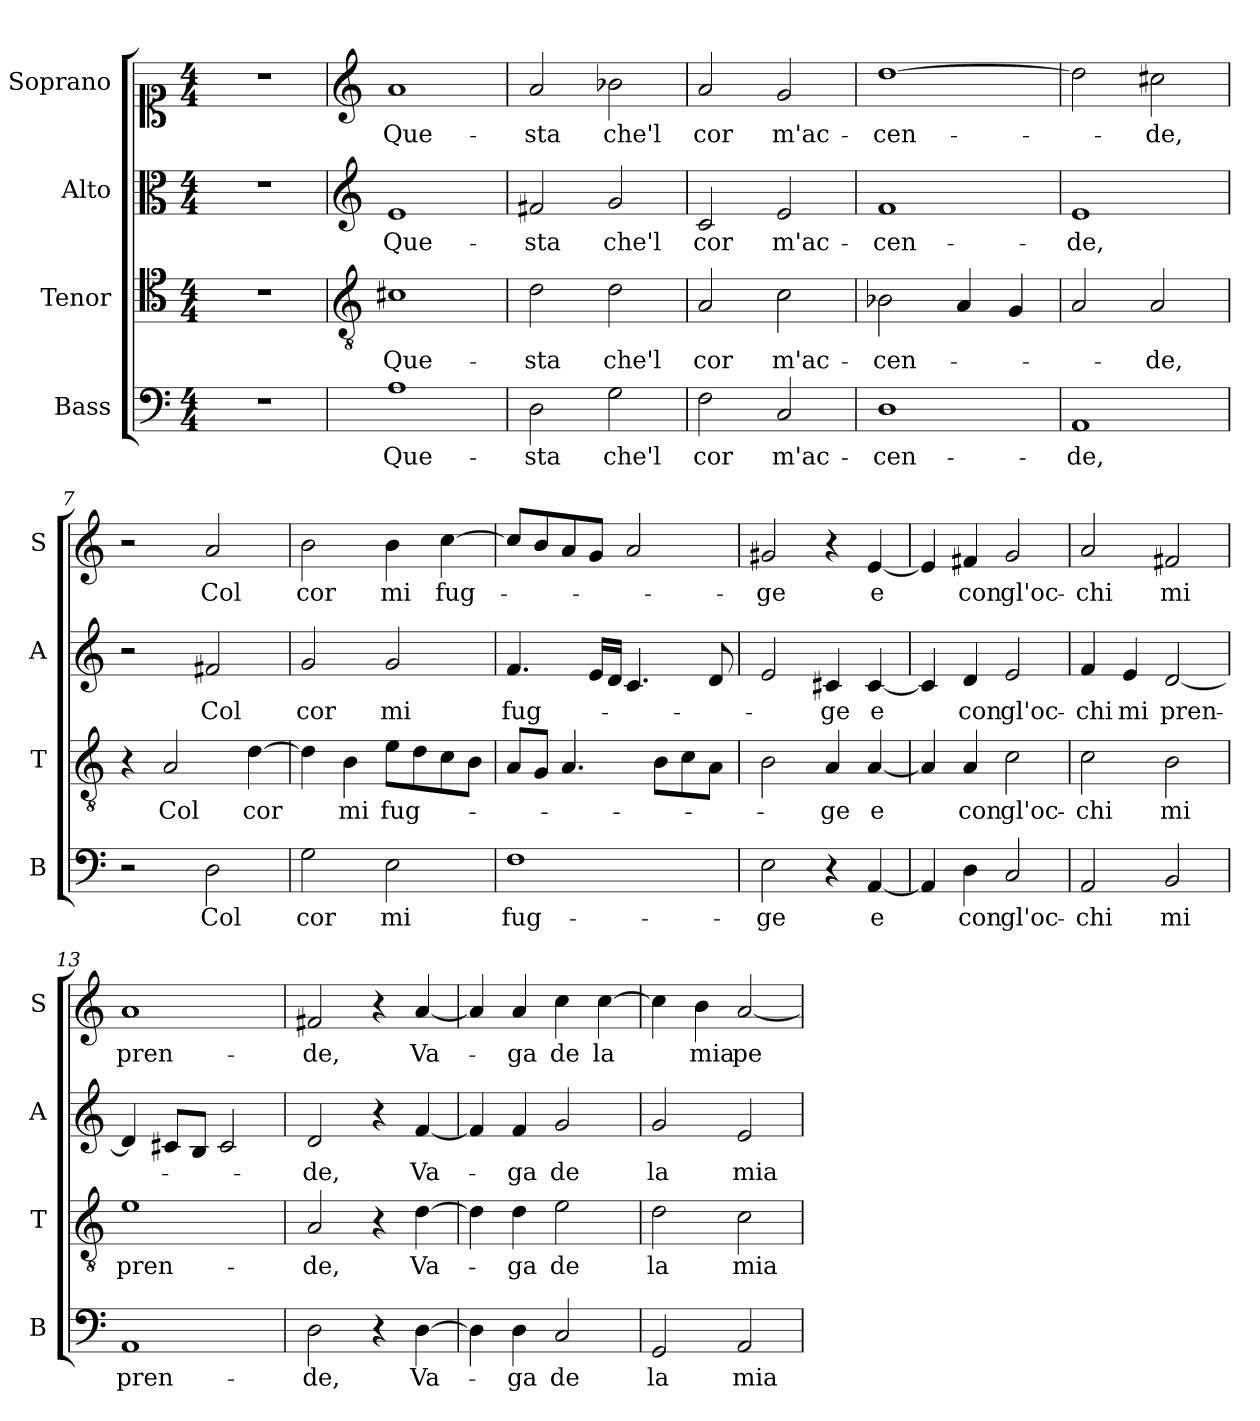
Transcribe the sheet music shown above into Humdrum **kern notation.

**kern	**text	**kern	**text	**kern	**text	**kern	**text
*part4	*part4	*part3	*part3	*part2	*part2	*part1	*part1
*staff4	*staff4	*staff3	*staff3	*staff2	*staff2	*staff1	*staff1
*I"Bass	*	*I"Tenor	*	*I"Alto	*	*I"Soprano	*
*I'B	*	*I'T	*	*I'A	*	*I'S	*
*clefF4	*	*clefC4	*	*clefC3	*	*clefC1	*
*k[]	*	*k[]	*	*k[]	*	*k[]	*
*C:	*	*C:	*	*C:	*	*C:	*
*M4/4	*	*M4/4	*	*M4/4	*	*M4/4	*
=1	=1	=1	=1	=1	=1	=1	=1
1r	.	1r	.	1r	.	1r	.
=2	=2	=2	=2	=2	=2	=2	=2
*	*	*clefGv2	*	*clefG2	*	*clefG2	*
!	!LO:LY:b	!	!LO:LY:b	!	!LO:LY:b	!	!LO:LY:b
1A	Que-	1c#X	Que-	1e	Que-	1a	Que-
=3	=3	=3	=3	=3	=3	=3	=3
!	!LO:LY:b	!	!LO:LY:b	!	!LO:LY:b	!	!LO:LY:b
2D\	-sta	2d\	-sta	2f#X/	-sta	2a/	-sta
!	!LO:LY:b	!	!LO:LY:b	!	!LO:LY:b	!	!LO:LY:b
2G\	che'l	2d\	che'l	2g/	che'l	2b-X\	che'l
=4	=4	=4	=4	=4	=4	=4	=4
!	!LO:LY:b	!	!LO:LY:b	!	!LO:LY:b	!	!LO:LY:b
2F\	cor	2A/	cor	2c/	cor	2a/	cor
!	!LO:LY:b	!	!LO:LY:b	!	!LO:LY:b	!	!LO:LY:b
2C/	m'ac-	2c\	m'ac-	2e/	m'ac-	2g/	m'ac-
=5	=5	=5	=5	=5	=5	=5	=5
!	!LO:LY:b	!	!LO:LY:b	!	!LO:LY:b	!	!LO:LY:b
1D	-cen-	2B-X\	-cen-	1f	-cen-	[1dd	-cen-
.	.	4A/	.	.	.	.	.
.	.	4G/	.	.	.	.	.
=6	=6	=6	=6	=6	=6	=6	=6
!	!LO:LY:b	!	!	!	!LO:LY:b	!	!
1AA	-de,	2A/	.	1e	-de,	2dd\]	.
!	!	!	!LO:LY:b	!	!	!	!LO:LY:b
.	.	2A/	-de,	.	.	2cc#X\	-de,
!!LO:LB:g=z
=7	=7	=7	=7	=7	=7	=7	=7
2r	.	4r	.	2r	.	2r	.
!	!	!	!LO:LY:b	!	!	!	!
.	.	2A/	Col	.	.	.	.
!	!LO:LY:b	!	!	!	!LO:LY:b	!	!LO:LY:b
2D\	Col	.	.	2f#X/	Col	2a/	Col
!	!	!	!LO:LY:b	!	!	!	!
.	.	[4d\	cor	.	.	.	.
=8	=8	=8	=8	=8	=8	=8	=8
!	!LO:LY:b	!	!	!	!LO:LY:b	!	!LO:LY:b
2G\	cor	4d\]	.	2g/	cor	2b\	cor
!	!	!	!LO:LY:b	!	!	!	!
.	.	4B\	mi	.	.	.	.
!	!LO:LY:b	!	!LO:LY:b	!	!LO:LY:b	!	!LO:LY:b
2E\	mi	8e\L	fug-	2g/	mi	4b\	mi
.	.	8d\	.	.	.	.	.
!	!	!	!	!	!	!	!LO:LY:b
.	.	8c\	.	.	.	[4cc\	fug-
.	.	8B\J	.	.	.	.	.
=9	=9	=9	=9	=9	=9	=9	=9
!	!LO:LY:b	!	!	!	!LO:LY:b	!	!
1F	fug-	8A/L	.	4.f/	fug-	8cc/L]	.
.	.	8G/J	.	.	.	8b/	.
.	.	4.A/	.	.	.	8a/	.
.	.	.	.	16e/LL	.	8g/J	.
.	.	.	.	16d/JJ	.	.	.
.	.	.	.	4.c/	.	2a/	.
.	.	8B\L	.	.	.	.	.
.	.	8c\	.	.	.	.	.
.	.	8A\J	.	8d/	.	.	.
=10	=10	=10	=10	=10	=10	=10	=10
!	!LO:LY:b	!	!	!	!	!	!LO:LY:b
2E\	-ge	2B\	.	2e/	.	2g#X/	-ge
!	!	!	!LO:LY:b	!	!LO:LY:b	!	!
4r	.	4A/	-ge	4c#X/	-ge	4r	.
!	!LO:LY:b	!	!LO:LY:b	!	!LO:LY:b	!	!LO:LY:b
[4AA/	e	[4A/	e	[4c#/	e	[4e/	e
=11	=11	=11	=11	=11	=11	=11	=11
4AA/]	.	4A/]	.	4c#/]	.	4e/]	.
!	!LO:LY:b	!	!LO:LY:b	!	!LO:LY:b	!	!LO:LY:b
4D\	con	4A/	con	4d/	con	4f#X/	con
!	!LO:LY:b	!	!LO:LY:b	!	!LO:LY:b	!	!LO:LY:b
2C/	gl'oc-	2c\	gl'oc-	2e/	gl'oc-	2g/	gl'oc-
=12	=12	=12	=12	=12	=12	=12	=12
!	!LO:LY:b	!	!LO:LY:b	!	!LO:LY:b	!	!LO:LY:b
2AA/	-chi	2c\	-chi	4f/	-chi	2a/	-chi
!	!	!	!	!	!LO:LY:b	!	!
.	.	.	.	4e/	mi	.	.
!	!LO:LY:b	!	!LO:LY:b	!	!LO:LY:b	!	!LO:LY:b
2BB/	mi	2B\	mi	[2d/	pren-	2f#X/	mi
=13	=13	=13	=13	=13	=13	=13	=13
!	!LO:LY:b	!	!LO:LY:b	!	!	!	!LO:LY:b
1AA	pren-	1e	pren-	4d/]	.	1a	pren-
.	.	.	.	8c#X/L	.	.	.
.	.	.	.	8B/J	.	.	.
.	.	.	.	2c#/	.	.	.
!!LO:PB:g=z
=14	=14	=14	=14	=14	=14	=14	=14
!	!LO:LY:b	!	!LO:LY:b	!	!LO:LY:b	!	!LO:LY:b
2D\	-de,	2A/	-de,	2d/	-de,	2f#X/	-de,
4r	.	4r	.	4r	.	4r	.
!	!LO:LY:b	!	!LO:LY:b	!	!LO:LY:b	!	!LO:LY:b
[4D\	Va-	[4d\	Va-	[4f/	Va-	[4a/	Va-
=15	=15	=15	=15	=15	=15	=15	=15
4D\]	.	4d\]	.	4f/]	.	4a/]	.
!	!LO:LY:b	!	!LO:LY:b	!	!LO:LY:b	!	!LO:LY:b
4D\	-ga	4d\	-ga	4f/	-ga	4a/	-ga
!	!LO:LY:b	!	!LO:LY:b	!	!LO:LY:b	!	!LO:LY:b
2C/	de	2e\	de	2g/	de	4cc\	de
!	!	!	!	!	!	!	!LO:LY:b
.	.	.	.	.	.	[4cc\	la
=16	=16	=16	=16	=16	=16	=16	=16
!	!LO:LY:b	!	!LO:LY:b	!	!LO:LY:b	!	!
2GG/	la	2d\	la	2g/	la	4cc\]	.
!	!	!	!	!	!	!	!LO:LY:b
.	.	.	.	.	.	4b\	mia
!	!LO:LY:b	!	!LO:LY:b	!	!LO:LY:b	!	!LO:LY:b
2AA/	mia	2c\	mia	2e/	mia	[2a/	pe-
=	=	=	=	=	=	=	=
*-	*-	*-	*-	*-	*-	*-	*-
